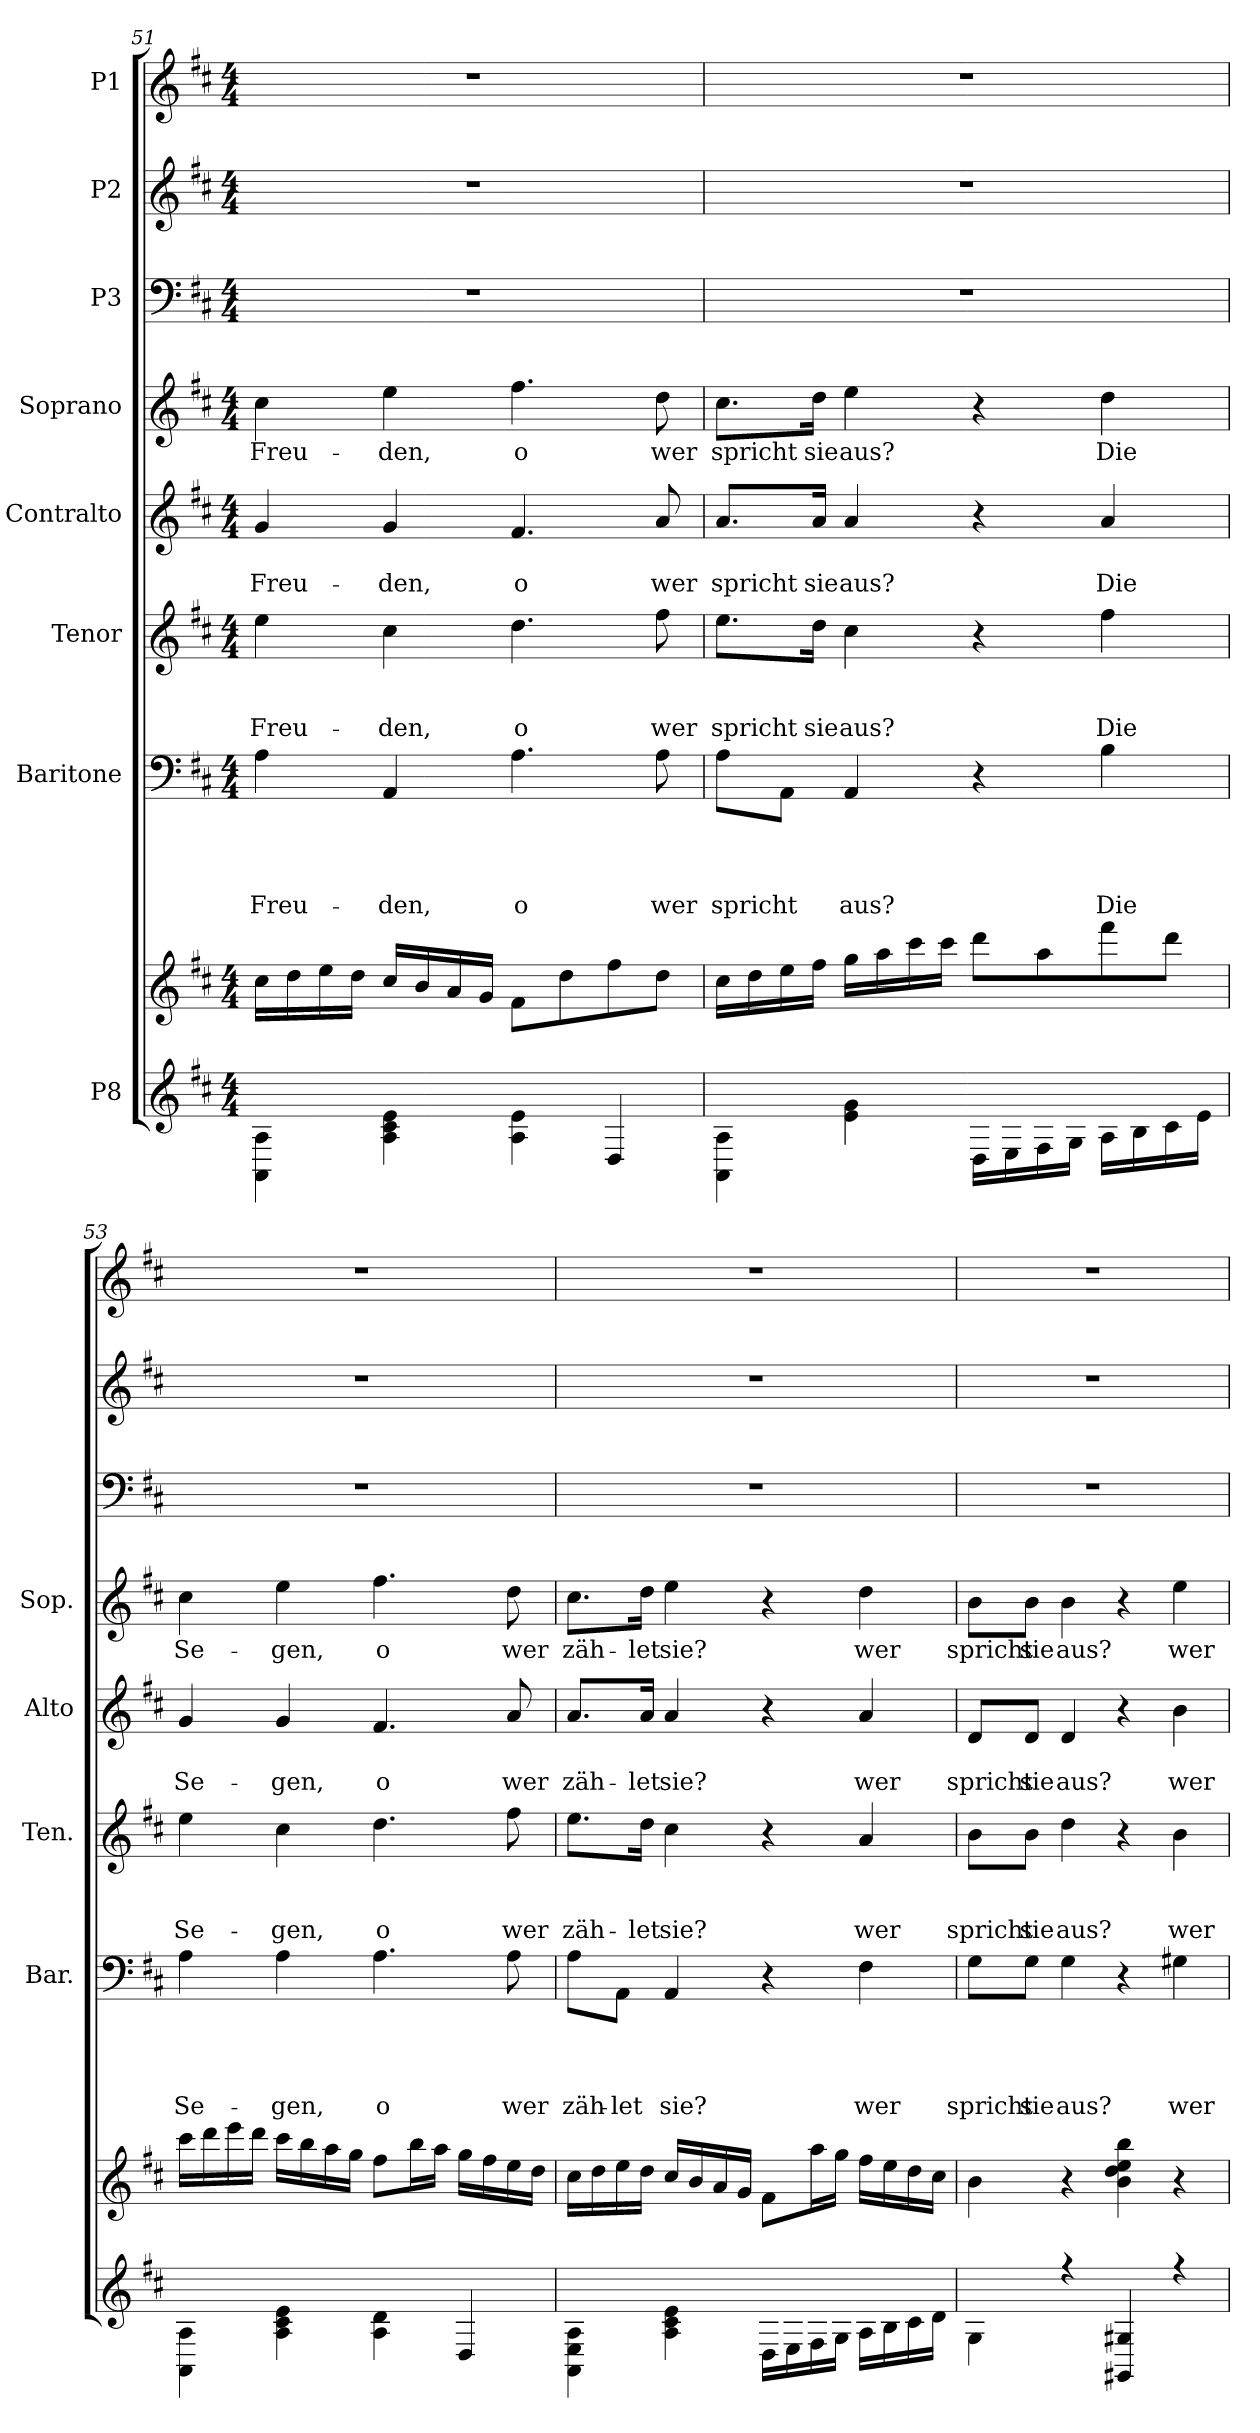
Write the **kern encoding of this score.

**kern	**kern	**kern	**text	**text	**text	**text	**kern	**text	**text	**text	**kern	**text	**text	**kern	**text	**kern	**kern	**kern
*part8	*part8	*part7	*part7	*part7	*part7	*part7	*part6	*part6	*part6	*part6	*part5	*part5	*part5	*part4	*part4	*part3	*part2	*part1
*staff9	*staff8	*staff7	*staff7	*staff7	*staff7	*staff7	*staff6	*staff6	*staff6	*staff6	*staff5	*staff5	*staff5	*staff4	*staff4	*staff3	*staff2	*staff1
*I"P8	*	*I"Baritone	*	*	*	*	*I"Tenor	*	*	*	*I"Contralto	*	*	*I"Soprano	*	*I"P3	*I"P2	*I"P1
*	*	*I'Bar.	*	*	*	*	*I'Ten.	*	*	*	*I'Alto	*	*	*I'Sop.	*	*	*	*
!!LO:PB:g=z
*clefG2	*clefG2	*clefF4	*	*	*	*	*clefG2	*	*	*	*clefG2	*	*	*clefG2	*	*clefF4	*clefG2	*clefG2
*	*	*	*	*	*	*	*ITrd7c12	*	*	*	*	*	*	*	*	*	*ITrd7c12	*
*k[f#c#]	*k[f#c#]	*k[f#c#]	*	*	*	*	*k[f#c#]	*	*	*	*k[f#c#]	*	*	*k[f#c#]	*	*k[f#c#]	*k[f#c#]	*k[f#c#]
*D:	*D:	*D:	*	*	*	*	*D:	*	*	*	*D:	*	*	*D:	*	*D:	*D:	*D:
*M4/4	*M4/4	*M4/4	*	*	*	*	*M4/4	*	*	*	*M4/4	*	*	*M4/4	*	*M4/4	*M4/4	*M4/4
=51	=51	=51	=51	=51	=51	=51	=51	=51	=51	=51	=51	=51	=51	=51	=51	=51	=51	=51
*^	*^	*	*	*	*	*	*	*	*	*	*	*	*	*	*	*	*	*
*	*	*	*^	*	*	*	*	*	*	*	*	*	*	*	*	*	*	*	*	*
!	!	!	!	!	!	!	!	!	!LO:LY:b	!	!	!	!LO:LY:b	!	!	!LO:LY:b	!	!LO:LY:b	!	!	!
4AA\ 4A\	1ryy	1ryy	1ryy	16cc#\LL	4A\	.	.	.	Freu-	4e\	.	.	Freu-	4g/	.	Freu-	4cc#\	Freu-	1r	1r	1r
.	.	.	.	16dd\	.	.	.	.	.	.	.	.	.	.	.	.	.	.	.	.	.
.	.	.	.	16ee\	.	.	.	.	.	.	.	.	.	.	.	.	.	.	.	.	.
.	.	.	.	16dd\JJ	.	.	.	.	.	.	.	.	.	.	.	.	.	.	.	.	.
!	!	!	!	!	!	!	!	!	!LO:LY:b	!	!	!	!LO:LY:b	!	!	!LO:LY:b	!	!LO:LY:b	!	!	!
4A\ 4c#\ 4e\	.	.	.	16cc#/LL	4AA/	.	.	.	-den,	4c#\	.	.	-den,	4g/	.	-den,	4ee\	-den,	.	.	.
.	.	.	.	16b/	.	.	.	.	.	.	.	.	.	.	.	.	.	.	.	.	.
.	.	.	.	16a/	.	.	.	.	.	.	.	.	.	.	.	.	.	.	.	.	.
.	.	.	.	16g/JJ	.	.	.	.	.	.	.	.	.	.	.	.	.	.	.	.	.
!	!	!	!	!	!	!	!	!	!LO:LY:b	!	!	!	!LO:LY:b	!	!	!LO:LY:b	!	!LO:LY:b	!	!	!
4A\ 4e\	.	.	.	8f#\L	4.A\	.	.	.	o	4.d\	.	.	o	4.f#/	.	o	4.ff#\	o	.	.	.
.	.	.	.	8dd\	.	.	.	.	.	.	.	.	.	.	.	.	.	.	.	.	.
4D/	.	.	.	8ff#\	.	.	.	.	.	.	.	.	.	.	.	.	.	.	.	.	.
!	!	!	!	!	!	!	!	!	!LO:LY:b	!	!	!	!LO:LY:b	!	!	!LO:LY:b	!	!LO:LY:b	!	!	!
.	.	.	.	8dd\J	8A\	.	.	.	wer	8f#\	.	.	wer	8a/	.	wer	8dd\	wer	.	.	.
=52	=52	=52	=52	=52	=52	=52	=52	=52	=52	=52	=52	=52	=52	=52	=52	=52	=52	=52	=52	=52	=52
!	!	!	!	!	!	!	!	!	!LO:LY:b	!	!	!	!LO:LY:b	!	!	!LO:LY:b	!	!LO:LY:b	!	!	!
4AA\ 4A\	1ryy	1ryy	1ryy	16cc#\LL	8A\L	.	.	.	spricht	8.e\L	.	.	spricht	8.a/L	.	spricht	8.cc#\L	spricht	1r	1r	1r
.	.	.	.	16dd\	.	.	.	.	.	.	.	.	.	.	.	.	.	.	.	.	.
.	.	.	.	16ee\	8AA\J	.	.	.	.	.	.	.	.	.	.	.	.	.	.	.	.
!	!	!	!	!	!	!	!	!	!	!	!	!	!LO:LY:b	!	!	!LO:LY:b	!	!LO:LY:b	!	!	!
.	.	.	.	16ff#\JJ	.	.	.	.	.	16d\Jk	.	.	sie	16a/Jk	.	sie	16dd\Jk	sie	.	.	.
!	!	!	!	!	!	!	!	!	!LO:LY:b	!	!	!	!LO:LY:b	!	!	!LO:LY:b	!	!LO:LY:b	!	!	!
4e\ 4g\	.	.	.	16gg\LL	4AA/	.	.	.	aus?	4c#\	.	.	aus?	4a/	.	aus?	4ee\	aus?	.	.	.
.	.	.	.	16aa\	.	.	.	.	.	.	.	.	.	.	.	.	.	.	.	.	.
.	.	.	.	16ccc#\	.	.	.	.	.	.	.	.	.	.	.	.	.	.	.	.	.
.	.	.	.	16ccc#\JJ	.	.	.	.	.	.	.	.	.	.	.	.	.	.	.	.	.
16D\LL	.	.	.	8ddd\L	4r	.	.	.	.	4r	.	.	.	4r	.	.	4r	.	.	.	.
16E\	.	.	.	.	.	.	.	.	.	.	.	.	.	.	.	.	.	.	.	.	.
16F#\	.	.	.	8aa\	.	.	.	.	.	.	.	.	.	.	.	.	.	.	.	.	.
16G\JJ	.	.	.	.	.	.	.	.	.	.	.	.	.	.	.	.	.	.	.	.	.
!	!	!	!	!	!	!	!	!	!LO:LY:b	!	!	!	!LO:LY:b	!	!	!LO:LY:b	!	!LO:LY:b	!	!	!
16A\LL	.	.	.	8fff#\	4B\	.	.	.	Die	4f#\	.	.	Die	4a/	.	Die	4dd\	Die	.	.	.
16B\	.	.	.	.	.	.	.	.	.	.	.	.	.	.	.	.	.	.	.	.	.
16c#\	.	.	.	8ddd\J	.	.	.	.	.	.	.	.	.	.	.	.	.	.	.	.	.
16e\JJ	.	.	.	.	.	.	.	.	.	.	.	.	.	.	.	.	.	.	.	.	.
!!LO:PB:g=z
=53	=53	=53	=53	=53	=53	=53	=53	=53	=53	=53	=53	=53	=53	=53	=53	=53	=53	=53	=53	=53	=53
!	!	!	!	!	!	!	!	!	!LO:LY:b	!	!	!	!LO:LY:b	!	!	!LO:LY:b	!	!LO:LY:b	!	!	!
4AA\ 4A\	1ryy	1ryy	1ryy	16ccc#\LL	4A\	.	.	.	Se-	4e\	.	.	Se-	4g/	.	Se-	4cc#\	Se-	1r	1r	1r
.	.	.	.	16ddd\	.	.	.	.	.	.	.	.	.	.	.	.	.	.	.	.	.
.	.	.	.	16eee\	.	.	.	.	.	.	.	.	.	.	.	.	.	.	.	.	.
.	.	.	.	16ddd\JJ	.	.	.	.	.	.	.	.	.	.	.	.	.	.	.	.	.
!	!	!	!	!	!	!	!	!	!LO:LY:b	!	!	!	!LO:LY:b	!	!	!LO:LY:b	!	!LO:LY:b	!	!	!
4A\ 4c#\ 4e\	.	.	.	16ccc#\LL	4A\	.	.	.	-gen,	4c#\	.	.	-gen,	4g/	.	-gen,	4ee\	-gen,	.	.	.
.	.	.	.	16bb\	.	.	.	.	.	.	.	.	.	.	.	.	.	.	.	.	.
.	.	.	.	16aa\	.	.	.	.	.	.	.	.	.	.	.	.	.	.	.	.	.
.	.	.	.	16gg\JJ	.	.	.	.	.	.	.	.	.	.	.	.	.	.	.	.	.
!	!	!	!	!	!	!	!	!	!LO:LY:b	!	!	!	!LO:LY:b	!	!	!LO:LY:b	!	!LO:LY:b	!	!	!
4A\ 4d\	.	.	.	8ff#\L	4.A\	.	.	.	o	4.d\	.	.	o	4.f#/	.	o	4.ff#\	o	.	.	.
.	.	.	.	16bb\L	.	.	.	.	.	.	.	.	.	.	.	.	.	.	.	.	.
.	.	.	.	16aa\JJ	.	.	.	.	.	.	.	.	.	.	.	.	.	.	.	.	.
4D/	.	.	.	16gg\LL	.	.	.	.	.	.	.	.	.	.	.	.	.	.	.	.	.
.	.	.	.	16ff#\	.	.	.	.	.	.	.	.	.	.	.	.	.	.	.	.	.
!	!	!	!	!	!	!	!	!	!LO:LY:b	!	!	!	!LO:LY:b	!	!	!LO:LY:b	!	!LO:LY:b	!	!	!
.	.	.	.	16ee\	8A\	.	.	.	wer	8f#\	.	.	wer	8a/	.	wer	8dd\	wer	.	.	.
.	.	.	.	16dd\JJ	.	.	.	.	.	.	.	.	.	.	.	.	.	.	.	.	.
=54	=54	=54	=54	=54	=54	=54	=54	=54	=54	=54	=54	=54	=54	=54	=54	=54	=54	=54	=54	=54	=54
!	!	!	!	!	!	!	!	!	!LO:LY:b	!	!	!	!LO:LY:b	!	!	!LO:LY:b	!	!LO:LY:b	!	!	!
4AA\ 4E\ 4A\	1ryy	1ryy	1ryy	16cc#\LL	8A\L	.	.	.	zäh-	8.e\L	.	.	zäh-	8.a/L	.	zäh-	8.cc#\L	zäh-	1r	1r	1r
.	.	.	.	16dd\	.	.	.	.	.	.	.	.	.	.	.	.	.	.	.	.	.
!	!	!	!	!	!	!	!	!	!LO:LY:b	!	!	!	!	!	!	!	!	!	!	!	!
.	.	.	.	16ee\	8AA\J	.	.	.	-let	.	.	.	.	.	.	.	.	.	.	.	.
!	!	!	!	!	!	!	!	!	!	!	!	!	!LO:LY:b	!	!	!LO:LY:b	!	!LO:LY:b	!	!	!
.	.	.	.	16dd\JJ	.	.	.	.	.	16d\Jk	.	.	-let	16a/Jk	.	-let	16dd\Jk	-let	.	.	.
!	!	!	!	!	!	!	!	!	!LO:LY:b	!	!	!	!LO:LY:b	!	!	!LO:LY:b	!	!LO:LY:b	!	!	!
4A\ 4c#\ 4e\	.	.	.	16cc#/LL	4AA/	.	.	.	sie?	4c#\	.	.	sie?	4a/	.	sie?	4ee\	sie?	.	.	.
.	.	.	.	16b/	.	.	.	.	.	.	.	.	.	.	.	.	.	.	.	.	.
.	.	.	.	16a/	.	.	.	.	.	.	.	.	.	.	.	.	.	.	.	.	.
.	.	.	.	16g/JJ	.	.	.	.	.	.	.	.	.	.	.	.	.	.	.	.	.
16D\LL	.	.	.	8f#\L	4r	.	.	.	.	4r	.	.	.	4r	.	.	4r	.	.	.	.
16E\	.	.	.	.	.	.	.	.	.	.	.	.	.	.	.	.	.	.	.	.	.
16F#\	.	.	.	16aa\L	.	.	.	.	.	.	.	.	.	.	.	.	.	.	.	.	.
16G\JJ	.	.	.	16gg\JJ	.	.	.	.	.	.	.	.	.	.	.	.	.	.	.	.	.
!	!	!	!	!	!	!	!	!	!LO:LY:b	!	!	!	!LO:LY:b	!	!	!LO:LY:b	!	!LO:LY:b	!	!	!
16A\LL	.	.	.	16ff#\LL	4F#\	.	.	.	wer	4A/	.	.	wer	4a/	.	wer	4dd\	wer	.	.	.
16B\	.	.	.	16ee\	.	.	.	.	.	.	.	.	.	.	.	.	.	.	.	.	.
16c#\	.	.	.	16dd\	.	.	.	.	.	.	.	.	.	.	.	.	.	.	.	.	.
16d\JJ	.	.	.	16cc#\JJ	.	.	.	.	.	.	.	.	.	.	.	.	.	.	.	.	.
=55	=55	=55	=55	=55	=55	=55	=55	=55	=55	=55	=55	=55	=55	=55	=55	=55	=55	=55	=55	=55	=55
!	!	!	!	!	!	!	!	!	!LO:LY:b	!	!	!	!LO:LY:b	!	!	!LO:LY:b	!	!LO:LY:b	!	!	!
4G\	1ryy	1ryy	1ryy	4b\	8G\L	.	.	.	spricht	8B\L	.	.	spricht	8d/L	.	spricht	8b\L	spricht	1r	1r	1r
!	!	!	!	!	!	!	!	!	!LO:LY:b	!	!	!	!LO:LY:b	!	!	!LO:LY:b	!	!LO:LY:b	!	!	!
.	.	.	.	.	8G\J	.	.	.	sie	8B\J	.	.	sie	8d/J	.	sie	8b\J	sie	.	.	.
!	!	!	!	!	!	!	!	!	!LO:LY:b	!	!	!	!LO:LY:b	!	!	!LO:LY:b	!	!LO:LY:b	!	!	!
4r	.	.	.	4r	4G\	.	.	.	aus?	4d\	.	.	aus?	4d/	.	aus?	4b\	aus?	.	.	.
4GG#X/ 4G#X/	.	.	.	4b\ 4dd\ 4ee\ 4bb\	4r	.	.	.	.	4r	.	.	.	4r	.	.	4r	.	.	.	.
!	!	!	!	!	!	!	!	!	!LO:LY:b	!	!	!	!LO:LY:b	!	!	!LO:LY:b	!	!LO:LY:b	!	!	!
4r	.	.	.	4r	4G#X\	.	.	.	wer	4B\	.	.	wer	4b\	.	wer	4ee\	wer	.	.	.
*v	*v	*	*	*	*	*	*	*	*	*	*	*	*	*	*	*	*	*	*	*	*
*	*v	*v	*v	*	*	*	*	*	*	*	*	*	*	*	*	*	*	*	*	*
=	=	=	=	=	=	=	=	=	=	=	=	=	=	=	=	=	=	=
*-	*-	*-	*-	*-	*-	*-	*-	*-	*-	*-	*-	*-	*-	*-	*-	*-	*-	*-
